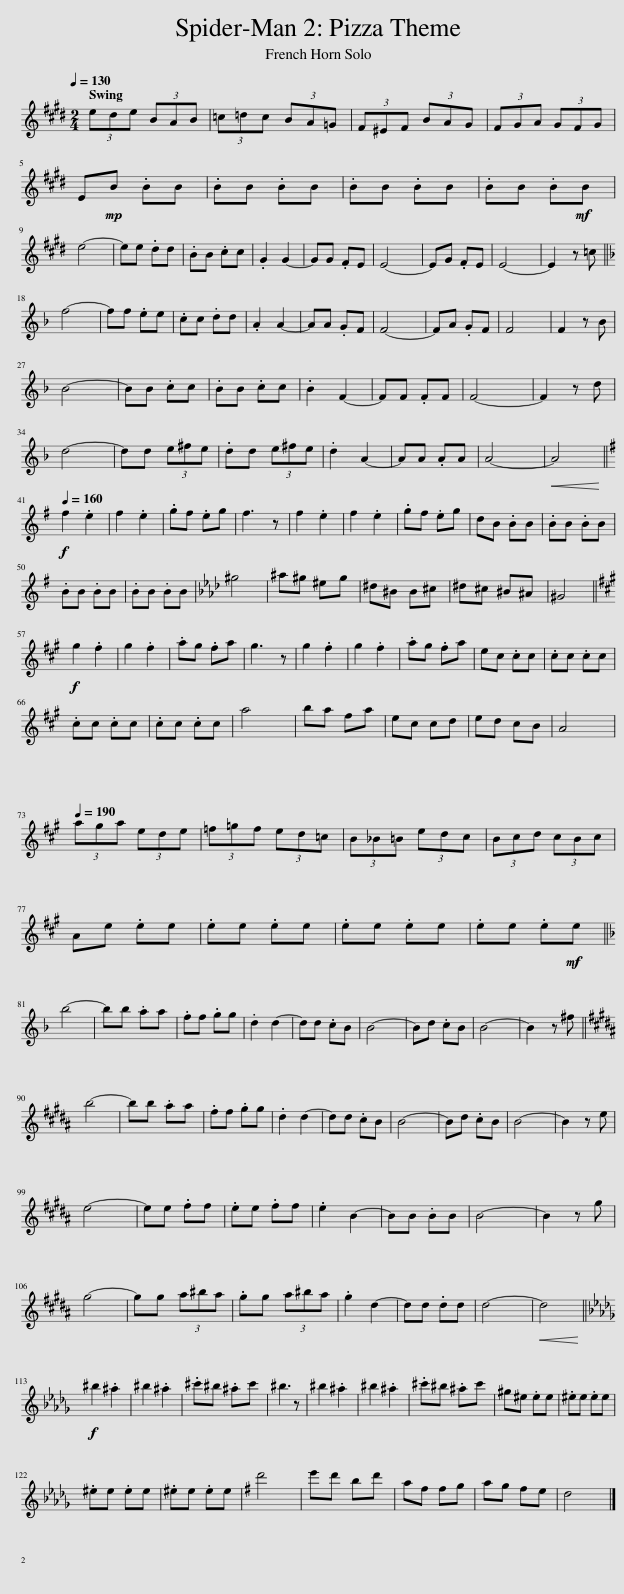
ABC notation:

X:1
L:1/8
Q:1/4=130
M:2/4
I:linebreak $
K:none
V:1 treble transpose=-7
V:1
[K:E] (3ede (3BAB | (3=c=dc (3BA=G |[Q:1/4=132] (3F^EF (3BAG | (3FGA (3GFG |$[Q:1/4=135] E!mp!B .BB | %5
 .BB .BB |[Q:1/4=137] .BB .BB | .BB .B!mf!B |$[Q:1/4=140] e4- | ee .dd | %10
 .BB .cc | .G2 G2- | GG .FE |[Q:1/4=143] E4- | EG .FE | %15
 E4- | E2 z =c ||$[K:F][Q:1/4=145] f4- | ff .ee | .cc .dd | %20
 .A2 A2- | AA .GF |[Q:1/4=148] F4- | FA .GF | F4 | %25
 F2 z B |$[Q:1/4=150] B4- | BB .cc | .BB .cc | .B2[Q:1/4=152] F2- | %30
 FF .FF | F4- | F2 z d |$[Q:1/4=155] d4- | dd (3e^fe | %35
 .dd (3e^fe | .d2 A2- |[Q:1/4=158] AA .AA | A4- |!<(! A4!<)! ||$ %40
[K:G][Q:1/4=160]!f! f2 .e2 | f2 .e2 | .gf .eg |[Q:1/4=162] f3 z | f2 .e2 | %45
 f2 .e2 | .gf .eg |[Q:1/4=165] dB .BB | .BB .BB |$[Q:1/4=168] .BB .BB | %50
 .BB .BB |[K:Ab][Q:1/4=170] ^g4 | ^a^g ^eg | ^d^B B^c |[Q:1/4=173] ^d^c ^B^A | %55
 ^G4 ||$[K:A][Q:1/4=175]!f! g2 .f2 | g2 .f2 | .ag .fa | g3 z | %60
[Q:1/4=178] g2 .f2 | g2 .f2 | .ag .fa |[Q:1/4=180] ec .cc | .cc .cc |$ %65
[Q:1/4=183] .cc .cc | .cc .cc |[Q:1/4=185] a4 | ba fa | ec cd | %70
[Q:1/4=188] ed cB | A4 |$[Q:1/4=190] (3aga (3ede | (3=f=gf (3ed=c |[Q:1/4=193] (3B_B=B (3edc | %75
 (3Bcd (3cBc |$[Q:1/4=195] Ae .ee | .ee .ee |[Q:1/4=198] .ee .ee | .ee .e!mf!e ||$ %80
[K:F][Q:1/4=200] b4- | bb .aa | .ff .gg | .d2 d2- | dd[Q:1/4=203] .cB | %85
 B4- | Bd .cB | B4- | B2 z ^f ||$[K:B][Q:1/4=205] b4- | %90
 bb .aa | .ff .gg | .d2 d2- |[Q:1/4=208] dd .cB | B4- | %95
 Bd .cB | B4- | B2 z e |$[Q:1/4=210] e4- | ee .ff | %100
 .ee .ff | .e2 B2- |[Q:1/4=213] BB .BB | B4- | B2 z g |$ %105
[Q:1/4=215] g4- | gg (3a^ba | .gg (3a^ba |[Q:1/4=218] .g2 d2- | dd .dd | %110
 d4- |!<(! d4!<)! ||$[K:Db][Q:1/4=220]!f! ^b2 .^a2 | ^b2 .^a2 | .^c'^b .^ac' | %115
 ^b3 z | ^b2 .^a2 |[Q:1/4=223] ^b2 .^a2 | .^c'^b .^ac' | ^g^e .ee | %120
 .^ee .ee |$[Q:1/4=225] .^ee .ee | .^ee .ee |[K:G][Q:1/4=230] d'4 | e'd' bd' | %125
 af fg | ag fe | d4 |] %128
